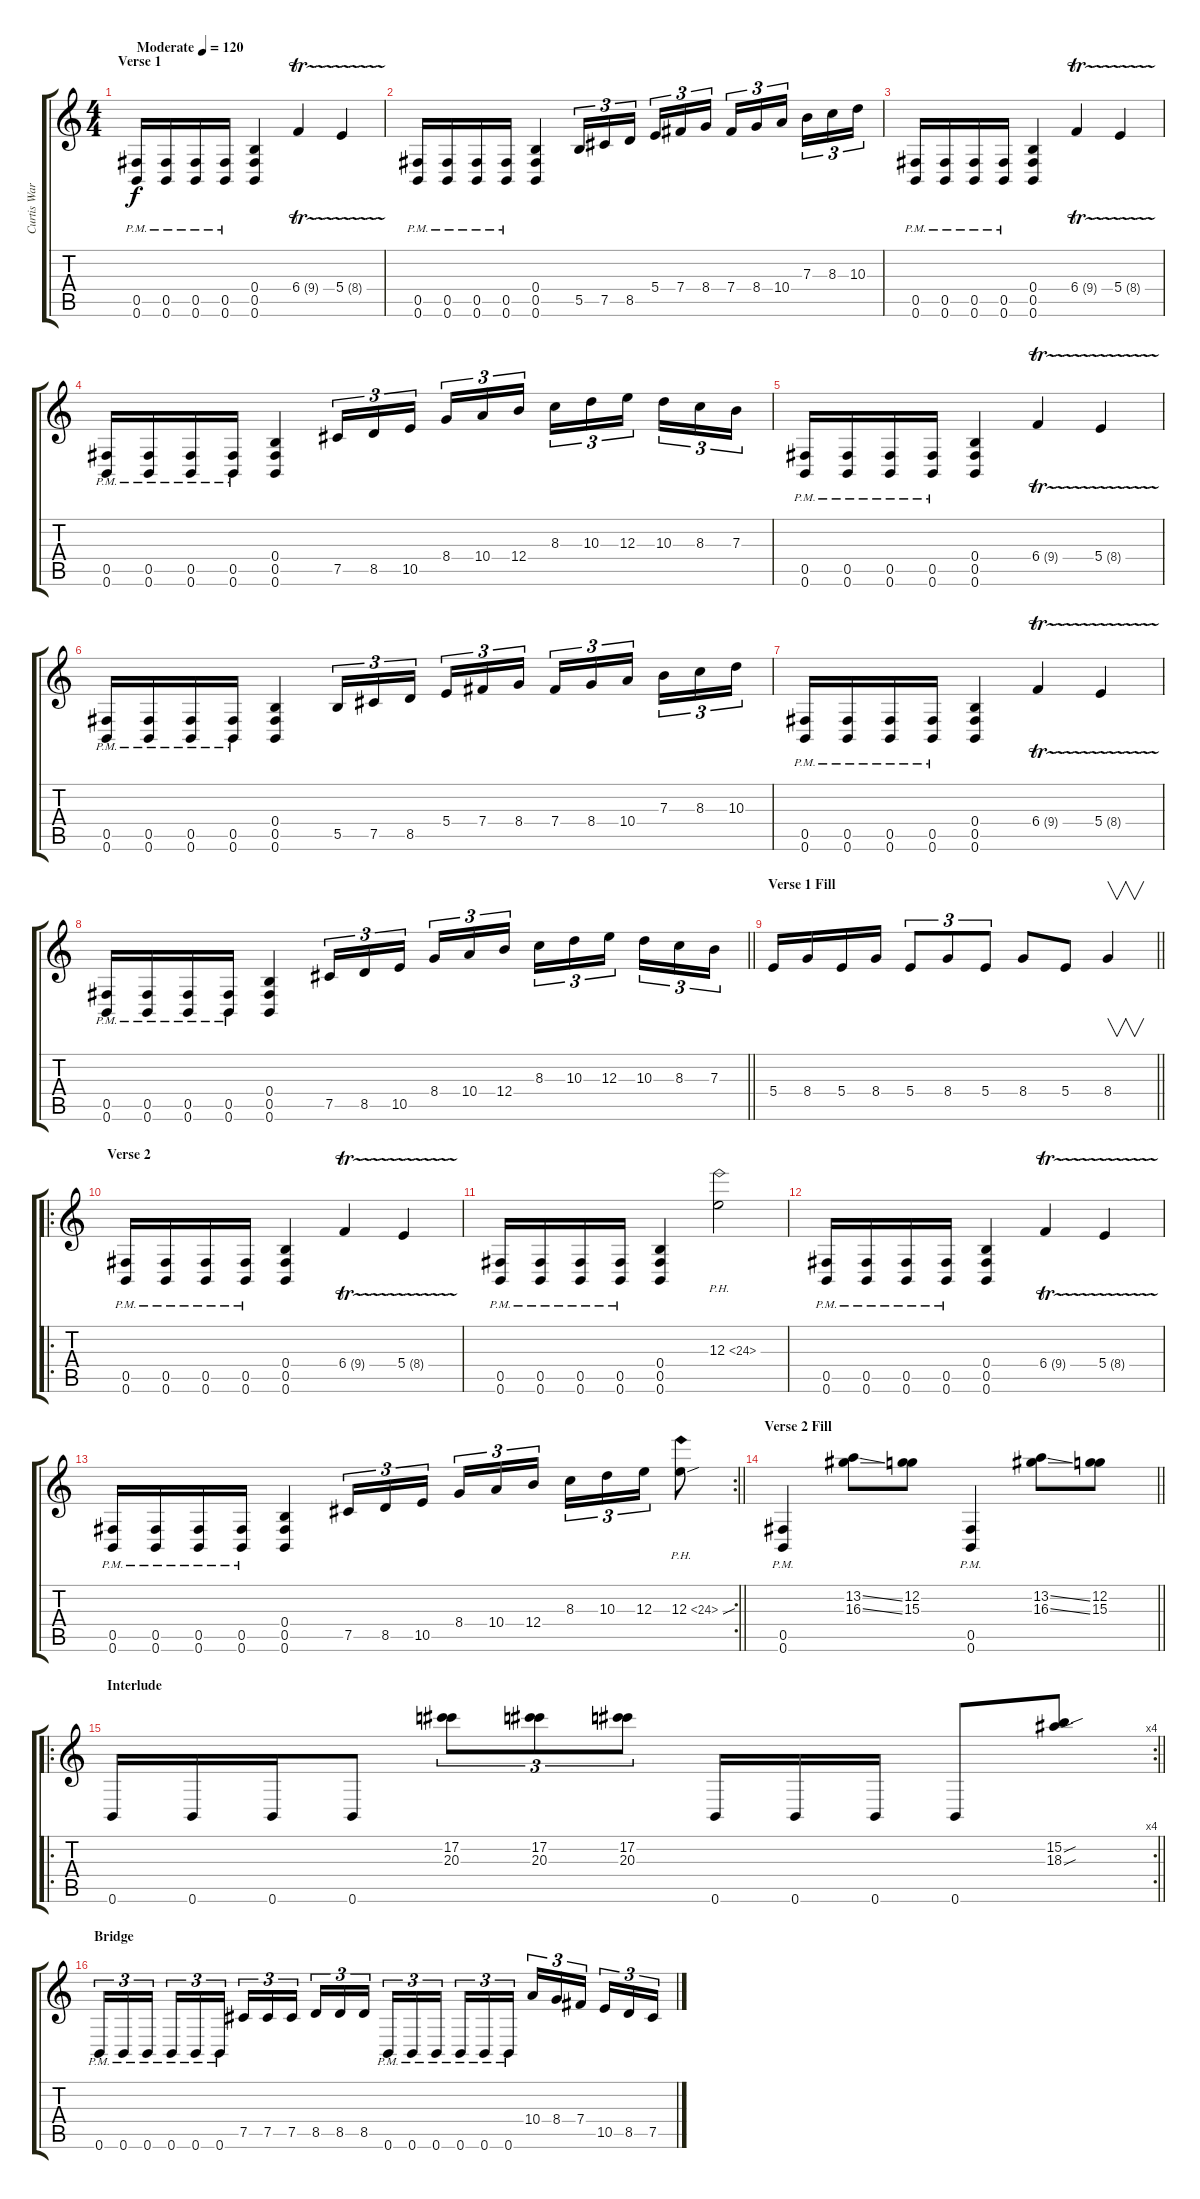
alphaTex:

\track ("Curtis Ward" "Curtis War") {instrument distortionguitar}
\staff {score tabs}
\tuning (Db4 Ab3 E3 B2 Gb2 B1) {hide}
\ts (4 4)
\section ("" "Verse 1")
\tempo (120 "Moderate")
\clef g2
\ks c
(0.5{pm} 0.6{pm}).16{dy f instrument distortionguitar} (0.5{pm} 0.6{pm}).16 (0.5{pm} 0.6{pm}).16 (0.5{pm} 0.6{pm}).16 (0.4 0.5 0.6).4 6.4{tr (9 32)}.4 5.4{tr (8 32)}.4 |
(0.5{pm} 0.6{pm}).16 (0.5{pm} 0.6{pm}).16 (0.5{pm} 0.6{pm}).16 (0.5{pm} 0.6{pm}).16 (0.4 0.5 0.6).4 5.5.16{tu (3 2)} 7.5.16{tu (3 2)} 8.5.16{tu (3 2) beam splitsecondary} 5.4.16{tu (3 2)} 7.4.16{tu (3 2)} 8.4.16{tu (3 2)} 7.4.16{tu (3 2)} 8.4.16{tu (3 2)} 10.4.16{tu (3 2) beam splitsecondary} 7.3.16{tu (3 2)} 8.3.16{tu (3 2)} 10.3.16{tu (3 2)} |
(0.5{pm} 0.6{pm}).16 (0.5{pm} 0.6{pm}).16 (0.5{pm} 0.6{pm}).16 (0.5{pm} 0.6{pm}).16 (0.4 0.5 0.6).4 6.4{tr (9 32)}.4 5.4{tr (8 32)}.4 |
(0.5{pm} 0.6{pm}).16 (0.5{pm} 0.6{pm}).16 (0.5{pm} 0.6{pm}).16 (0.5{pm} 0.6{pm}).16 (0.4 0.5 0.6).4 7.5.16{tu (3 2)} 8.5.16{tu (3 2)} 10.5.16{tu (3 2) beam splitsecondary} 8.4.16{tu (3 2)} 10.4.16{tu (3 2)} 12.4.16{tu (3 2)} 8.3.16{tu (3 2)} 10.3.16{tu (3 2)} 12.3.16{tu (3 2) beam splitsecondary} 10.3.16{tu (3 2)} 8.3.16{tu (3 2)} 7.3.16{tu (3 2)} |
(0.5{pm} 0.6{pm}).16 (0.5{pm} 0.6{pm}).16 (0.5{pm} 0.6{pm}).16 (0.5{pm} 0.6{pm}).16 (0.4 0.5 0.6).4 6.4{tr (9 32)}.4 5.4{tr (8 32)}.4 |
(0.5{pm} 0.6{pm}).16 (0.5{pm} 0.6{pm}).16 (0.5{pm} 0.6{pm}).16 (0.5{pm} 0.6{pm}).16 (0.4 0.5 0.6).4 5.5.16{tu (3 2)} 7.5.16{tu (3 2)} 8.5.16{tu (3 2) beam splitsecondary} 5.4.16{tu (3 2)} 7.4.16{tu (3 2)} 8.4.16{tu (3 2)} 7.4.16{tu (3 2)} 8.4.16{tu (3 2)} 10.4.16{tu (3 2) beam splitsecondary} 7.3.16{tu (3 2)} 8.3.16{tu (3 2)} 10.3.16{tu (3 2)} |
(0.5{pm} 0.6{pm}).16 (0.5{pm} 0.6{pm}).16 (0.5{pm} 0.6{pm}).16 (0.5{pm} 0.6{pm}).16 (0.4 0.5 0.6).4 6.4{tr (9 32)}.4 5.4{tr (8 32)}.4 |
\barLineRight lightlight
(0.5{pm} 0.6{pm}).16 (0.5{pm} 0.6{pm}).16 (0.5{pm} 0.6{pm}).16 (0.5{pm} 0.6{pm}).16 (0.4 0.5 0.6).4 7.5.16{tu (3 2)} 8.5.16{tu (3 2)} 10.5.16{tu (3 2) beam splitsecondary} 8.4.16{tu (3 2)} 10.4.16{tu (3 2)} 12.4.16{tu (3 2)} 8.3.16{tu (3 2)} 10.3.16{tu (3 2)} 12.3.16{tu (3 2) beam splitsecondary} 10.3.16{tu (3 2)} 8.3.16{tu (3 2)} 7.3.16{tu (3 2)} |
\section ("" "Verse 1 Fill")
\barLineRight lightlight
5.4.16 8.4.16 5.4.16 8.4.16 5.4.8{tu (3 2)} 8.4.8{tu (3 2)} 5.4.8{tu (3 2)} 8.4.8 5.4.8 8.4.4{v} |
\ro
\section ("" "Verse 2")
(0.5{pm} 0.6{pm}).16 (0.5{pm} 0.6{pm}).16 (0.5{pm} 0.6{pm}).16 (0.5{pm} 0.6{pm}).16 (0.4 0.5 0.6).4 6.4{tr (9 32)}.4 5.4{tr (8 32)}.4 |
(0.5{pm} 0.6{pm}).16 (0.5{pm} 0.6{pm}).16 (0.5{pm} 0.6{pm}).16 (0.5{pm} 0.6{pm}).16 (0.4 0.5 0.6).4 12.3{ph 12}.2 |
(0.5{pm} 0.6{pm}).16 (0.5{pm} 0.6{pm}).16 (0.5{pm} 0.6{pm}).16 (0.5{pm} 0.6{pm}).16 (0.4 0.5 0.6).4 6.4{tr (9 32)}.4 5.4{tr (8 32)}.4 |
\rc 2
\barLineRight lightlight
(0.5{pm} 0.6{pm}).16 (0.5{pm} 0.6{pm}).16 (0.5{pm} 0.6{pm}).16 (0.5{pm} 0.6{pm}).16 (0.4 0.5 0.6).4 7.5.16{tu (3 2)} 8.5.16{tu (3 2)} 10.5.16{tu (3 2) beam splitsecondary} 8.4.16{tu (3 2)} 10.4.16{tu (3 2)} 12.4.16{tu (3 2)} 8.3.16{tu (3 2)} 10.3.16{tu (3 2)} 12.3.16{tu (3 2)} 12.3{ph 12 sou}.8 |
\section ("" "Verse 2 Fill")
\barLineRight lightlight
(0.5{pm} 0.6{pm}).4 (13.2{ss} 16.3{ss}).8 (12.2 15.3).8 (0.5{pm} 0.6{pm}).4 (13.2{ss} 16.3{ss}).8 (12.2 15.3).8 |
\ro
\rc 4
\section ("" "Interlude")
\barLineRight lightlight
0.6.16 0.6.16 0.6.16 0.6.8 (17.2 20.3).8{tu (3 2)} (17.2 20.3).8{tu (3 2)} (17.2 20.3).8{tu (3 2)} 0.6.16 0.6.16 0.6.16 0.6.8 (15.2{sou} 18.3{sou}).8 |
\section ("" "Bridge")
0.6{pm}.16{tu (3 2)} 0.6{pm}.16{tu (3 2)} 0.6{pm}.16{tu (3 2) beam splitsecondary} 0.6{pm}.16{tu (3 2)} 0.6{pm}.16{tu (3 2)} 0.6{pm}.16{tu (3 2)} 7.5.16{tu (3 2)} 7.5.16{tu (3 2)} 7.5.16{tu (3 2) beam splitsecondary} 8.5.16{tu (3 2)} 8.5.16{tu (3 2)} 8.5.16{tu (3 2)} 0.6{pm}.16{tu (3 2)} 0.6{pm}.16{tu (3 2)} 0.6{pm}.16{tu (3 2) beam splitsecondary} 0.6{pm}.16{tu (3 2)} 0.6{pm}.16{tu (3 2)} 0.6{pm}.16{tu (3 2)} 10.4.16{tu (3 2)} 8.4.16{tu (3 2)} 7.4.16{tu (3 2) beam splitsecondary} 10.5.16{tu (3 2)} 8.5.16{tu (3 2)} 7.5.16{tu (3 2)}
